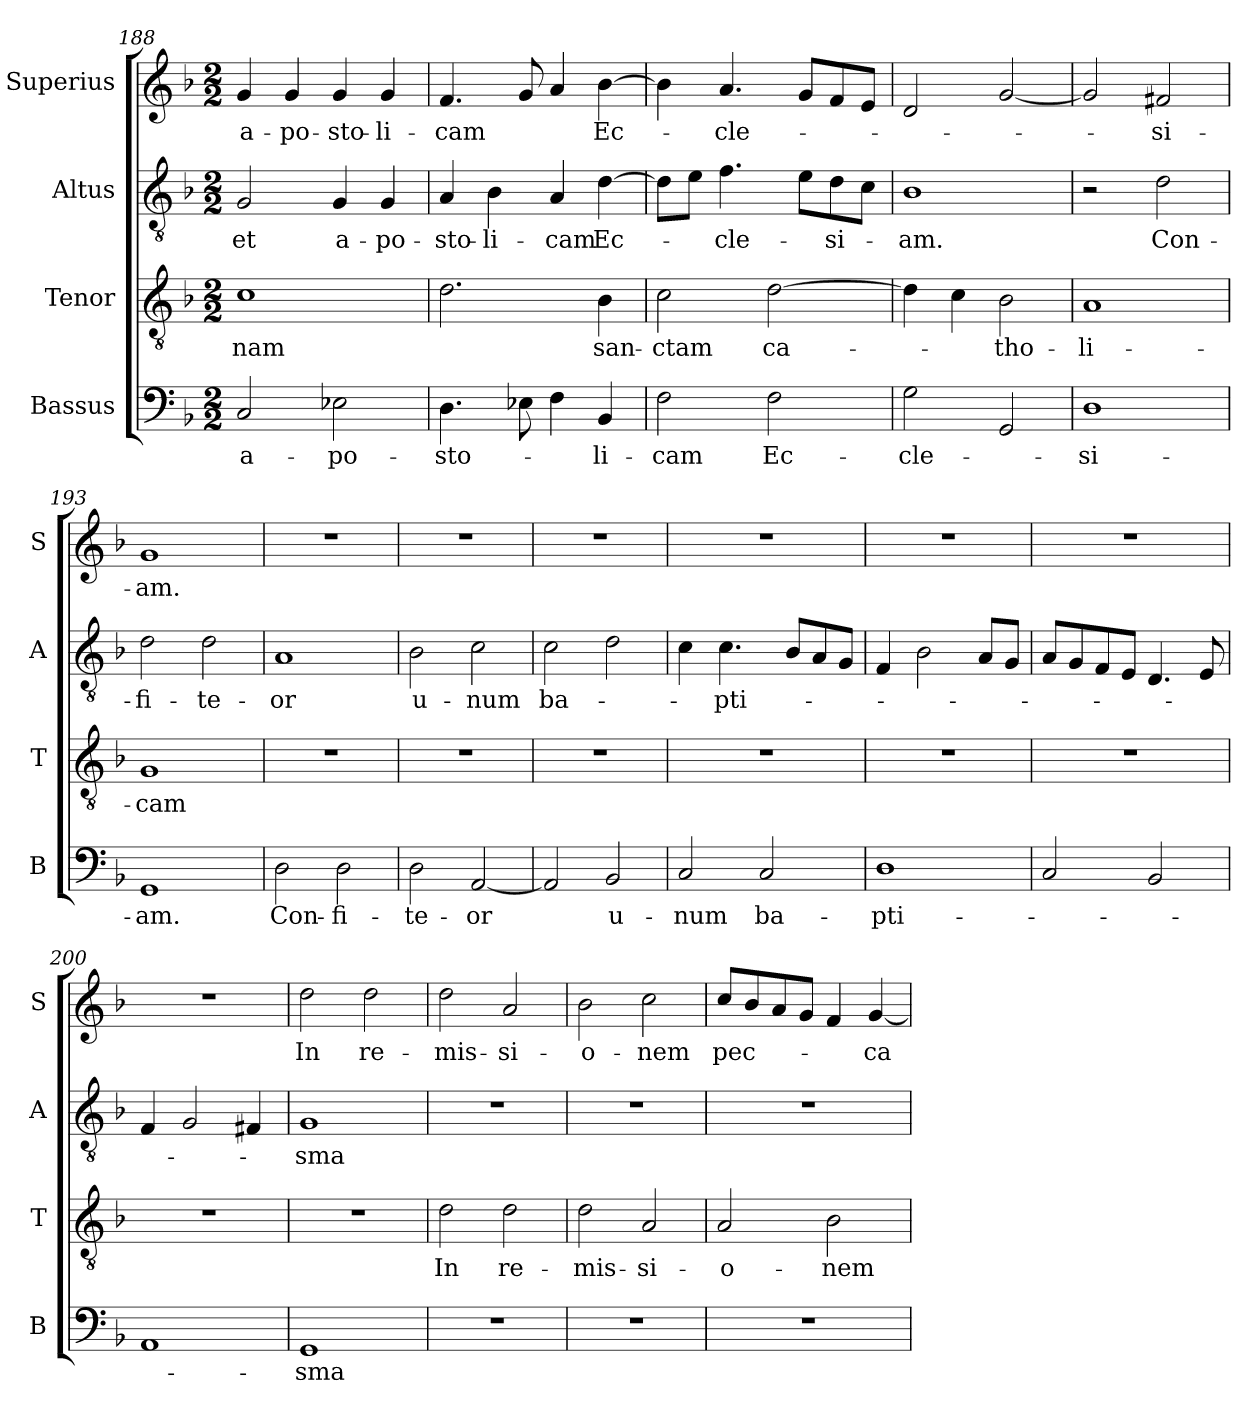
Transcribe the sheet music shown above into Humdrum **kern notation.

**kern	**text	**kern	**text	**kern	**text	**kern	**text
*part4	*part4	*part3	*part3	*part2	*part2	*part1	*part1
*staff4	*staff4	*staff3	*staff3	*staff2	*staff2	*staff1	*staff1
*I"Bassus	*	*I"Tenor	*	*I"Altus	*	*I"Superius	*
*I'B	*	*I'T	*	*I'A	*	*I'S	*
*clefF4	*	*clefGv2	*	*clefGv2	*	*clefG2	*
*k[b-]	*	*k[b-]	*	*k[b-]	*	*k[b-]	*
*M2/2	*	*M2/2	*	*M2/2	*	*M2/2	*
=188	=188	=188	=188	=188	=188	=188	=188
2C	a-	1c	-nam	2G	et	4g	a-
.	.	.	.	.	.	4g	-po-
2E-X	-po-	.	.	4G	a-	4g	-sto-
.	.	.	.	4G	-po-	4g	-li-
=189	=189	=189	=189	=189	=189	=189	=189
4.D	-sto-	2.d	.	4A	-sto-	4.f	-cam
.	.	.	.	4B-	-li-	.	.
8E-X	.	.	.	.	.	8g	.
4F	.	.	.	4A	-cam	4a	.
4BB-	-li-	4B-	san-	[4d	Ec-	[4b-	Ec-
=190	=190	=190	=190	=190	=190	=190	=190
2F	-cam	2c	-ctam	8dL]	.	4b-]	.
.	.	.	.	8eJ	.	.	.
.	.	.	.	4.f	-cle-	4.a	-cle-
2F	Ec-	[2d	ca-	.	.	.	.
.	.	.	.	8eL	.	8gL	.
.	.	.	.	8d	-si-	8f	.
.	.	.	.	8cJ	.	8eJ	.
=191	=191	=191	=191	=191	=191	=191	=191
2G	-cle-	4d]	.	1B-	-am.	2d	.
.	.	4c	.	.	.	.	.
2GG	.	2B-	-tho-	.	.	[2g	.
=192	=192	=192	=192	=192	=192	=192	=192
1D	-si-	1A	-li-	2r	.	2g]	.
.	.	.	.	2d	Con-	2f#X	-si-
=193	=193	=193	=193	=193	=193	=193	=193
1GG	-am.	1G	-cam	2d	-fi-	1g	-am.
.	.	.	.	2d	-te-	.	.
=194	=194	=194	=194	=194	=194	=194	=194
2D	Con-	1r	.	1A	-or	1r	.
2D	-fi-	.	.	.	.	.	.
=195	=195	=195	=195	=195	=195	=195	=195
2D	-te-	1r	.	2B-	u-	1r	.
[2AA	-or	.	.	2c	-num	.	.
=196	=196	=196	=196	=196	=196	=196	=196
2AA]	.	1r	.	2c	ba-	1r	.
2BB-	u-	.	.	2d	.	.	.
=197	=197	=197	=197	=197	=197	=197	=197
2C	-num	1r	.	4c	.	1r	.
.	.	.	.	4.c	-pti-	.	.
2C	ba-	.	.	.	.	.	.
.	.	.	.	8B-L	.	.	.
.	.	.	.	8A	.	.	.
.	.	.	.	8GJ	.	.	.
=198	=198	=198	=198	=198	=198	=198	=198
1D	-pti-	1r	.	4F	.	1r	.
.	.	.	.	2B-	.	.	.
.	.	.	.	8AL	.	.	.
.	.	.	.	8GJ	.	.	.
=199	=199	=199	=199	=199	=199	=199	=199
2C	.	1r	.	8AL	.	1r	.
.	.	.	.	8G	.	.	.
.	.	.	.	8F	.	.	.
.	.	.	.	8EJ	.	.	.
2BB-	.	.	.	4.D	.	.	.
.	.	.	.	8E	.	.	.
=200	=200	=200	=200	=200	=200	=200	=200
1AA	.	1r	.	4F	.	1r	.
.	.	.	.	2G	.	.	.
.	.	.	.	4F#X	.	.	.
=201	=201	=201	=201	=201	=201	=201	=201
1GG	-sma	1r	.	1G	-sma	2dd	In
.	.	.	.	.	.	2dd	re-
=202	=202	=202	=202	=202	=202	=202	=202
1r	.	2d	In	1r	.	2dd	-mis-
.	.	2d	re-	.	.	2a	-si-
=203	=203	=203	=203	=203	=203	=203	=203
1r	.	2d	-mis-	1r	.	2b-	-o-
.	.	2A	-si-	.	.	2cc	-nem
=204	=204	=204	=204	=204	=204	=204	=204
1r	.	2A	-o-	1r	.	8ccL	pec-
.	.	.	.	.	.	8b-	.
.	.	.	.	.	.	8a	.
.	.	.	.	.	.	8gJ	.
.	.	2B-	-nem	.	.	4f	.
.	.	.	.	.	.	[4g	-ca-
=	=	=	=	=	=	=	=
*-	*-	*-	*-	*-	*-	*-	*-
